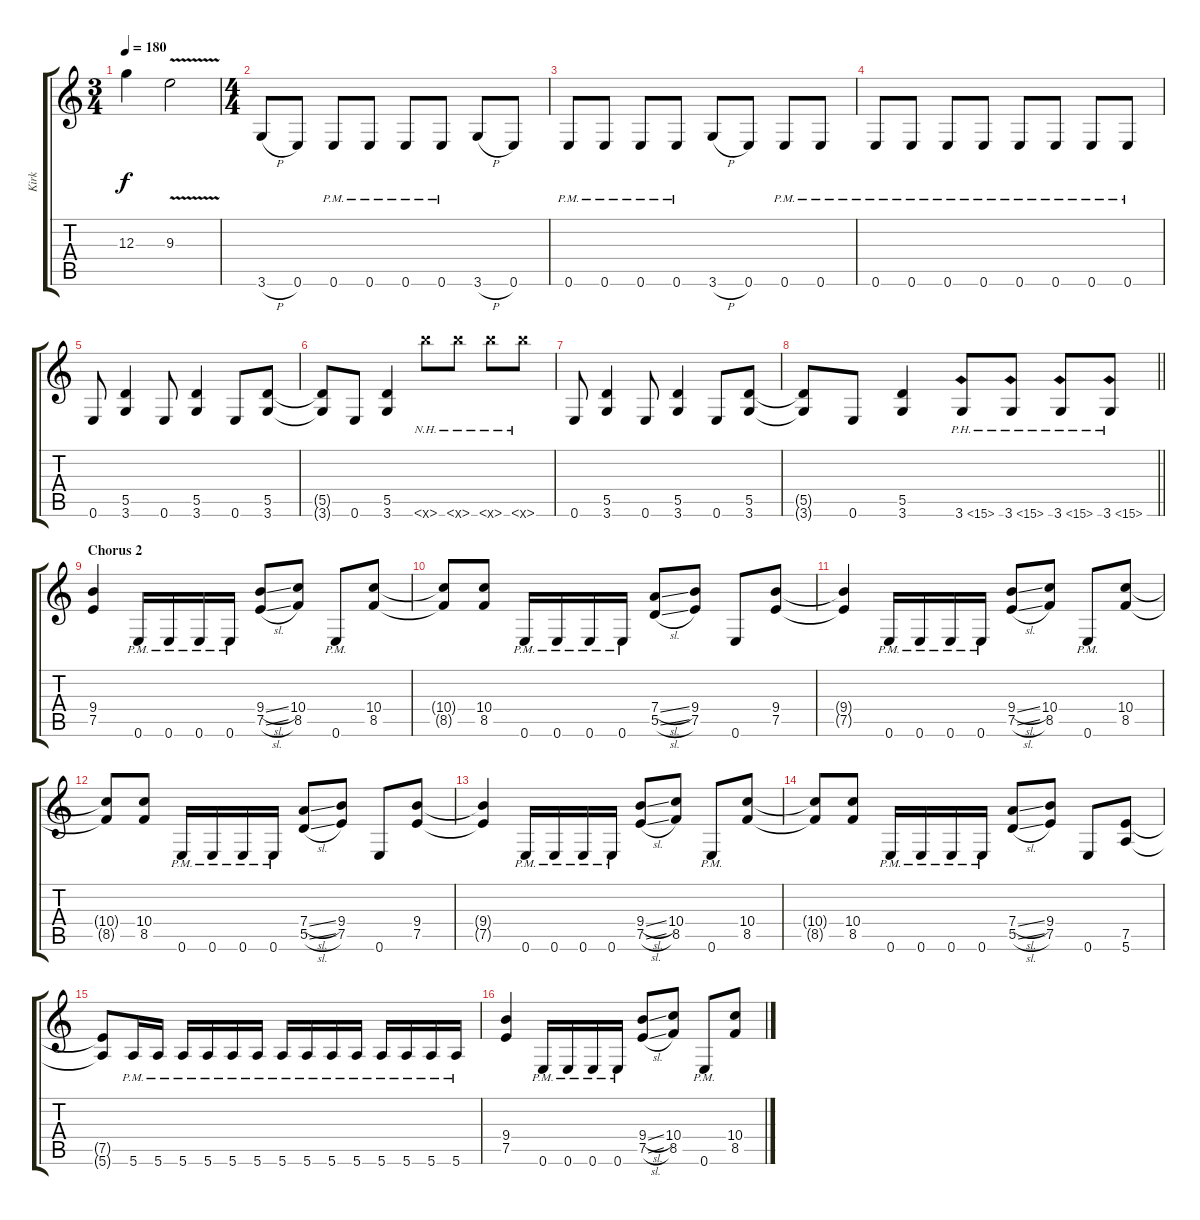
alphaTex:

\track ("Kirk" "Kirk") {instrument distortionguitar}
\staff {score tabs}
\tuning (E4 B3 G3 D3 A2 E2) {hide}
\ts (3 4)
\tempo 180
\clef g2
\ks c
12.3.4{dy f} 9.3{v}.2 |
\ts (4 4)
3.6{h}.8 0.6.8 0.6{pm}.8 0.6{pm}.8 0.6{pm}.8 0.6{pm}.8 3.6{h}.8 0.6.8 |
0.6{pm}.8 0.6{pm}.8 0.6{pm}.8 0.6{pm}.8 3.6{h}.8 0.6.8 0.6{pm}.8 0.6{pm}.8 |
0.6{pm}.8 0.6{pm}.8 0.6{pm}.8 0.6{pm}.8 0.6{pm}.8 0.6{pm}.8 0.6{pm}.8 0.6{pm}.8 |
0.6.8 (5.5 3.6).4 0.6.8 (5.5 3.6).4 0.6.8 (5.5 3.6).8 |
(5.5{t} 3.6{t}).8 0.6.8 (5.5 3.6).4 3.6{nh x}.8 3.6{nh x}.8 3.6{nh x}.8 3.6{nh x}.8 |
0.6.8 (5.5 3.6).4 0.6.8 (5.5 3.6).4 0.6.8 (5.5 3.6).8 |
\barLineRight lightlight
(5.5{t} 3.6{t}).8 0.6.8 (5.5 3.6).4 3.6{ph 12}.8 3.6{ph 12}.8 3.6{ph 12}.8 3.6{ph 12}.8 |
\section ("" "Chorus 2")
(9.4 7.5).4 0.6{pm}.16 0.6{pm}.16 0.6{pm}.16 0.6{pm}.16 (9.4{sl} 7.5{sl}).8 (10.4 8.5).8 0.6{pm}.8 (10.4 8.5).8 |
(10.4{t} 8.5{t}).8 (10.4 8.5).8 0.6{pm}.16 0.6{pm}.16 0.6{pm}.16 0.6{pm}.16 (7.4{sl} 5.5{sl}).8 (9.4 7.5).8 0.6.8 (9.4 7.5).8 |
(9.4{t} 7.5{t}).4 0.6{pm}.16 0.6{pm}.16 0.6{pm}.16 0.6{pm}.16 (9.4{sl} 7.5{sl}).8 (10.4 8.5).8 0.6{pm}.8 (10.4 8.5).8 |
(10.4{t} 8.5{t}).8 (10.4 8.5).8 0.6{pm}.16 0.6{pm}.16 0.6{pm}.16 0.6{pm}.16 (7.4{sl} 5.5{sl}).8 (9.4 7.5).8 0.6.8 (9.4 7.5).8 |
(9.4{t} 7.5{t}).4 0.6{pm}.16 0.6{pm}.16 0.6{pm}.16 0.6{pm}.16 (9.4{sl} 7.5{sl}).8 (10.4 8.5).8 0.6{pm}.8 (10.4 8.5).8 |
(10.4{t} 8.5{t}).8 (10.4 8.5).8 0.6{pm}.16 0.6{pm}.16 0.6{pm}.16 0.6{pm}.16 (7.4{sl} 5.5{sl}).8 (9.4 7.5).8 0.6.8 (7.5 5.6).8 |
(7.5{t} 5.6{t}).8 5.6{pm}.16 5.6{pm}.16 5.6{pm}.16 5.6{pm}.16 5.6{pm}.16 5.6{pm}.16 5.6{pm}.16 5.6{pm}.16 5.6{pm}.16 5.6{pm}.16 5.6{pm}.16 5.6{pm}.16 5.6{pm}.16 5.6{pm}.16 |
(9.4 7.5).4 0.6{pm}.16 0.6{pm}.16 0.6{pm}.16 0.6{pm}.16 (9.4{sl} 7.5{sl}).8 (10.4 8.5).8 0.6{pm}.8 (10.4 8.5).8
